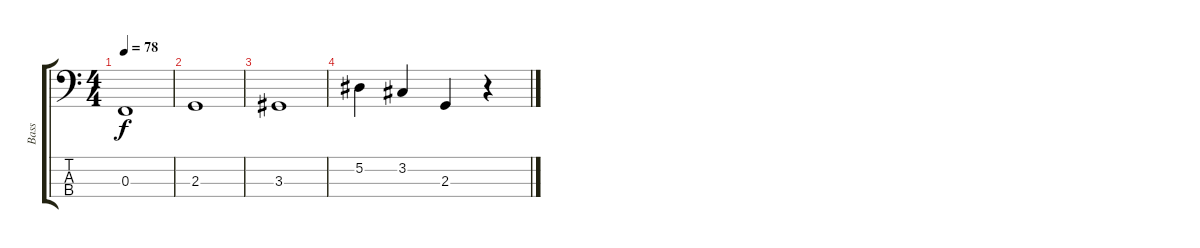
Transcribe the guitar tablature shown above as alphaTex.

\track ("Bass" "Bass") {instrument electricbasspick}
\staff {score tabs}
\tuning (Eb2 Bb1 F1 C1) {hide}
\ts (4 4)
\tempo 78
\clef f4
\ks c
0.3.1{dy f} |
2.3.1 |
3.3.1 |
5.2.4 3.2.4 2.3.4 r.4
